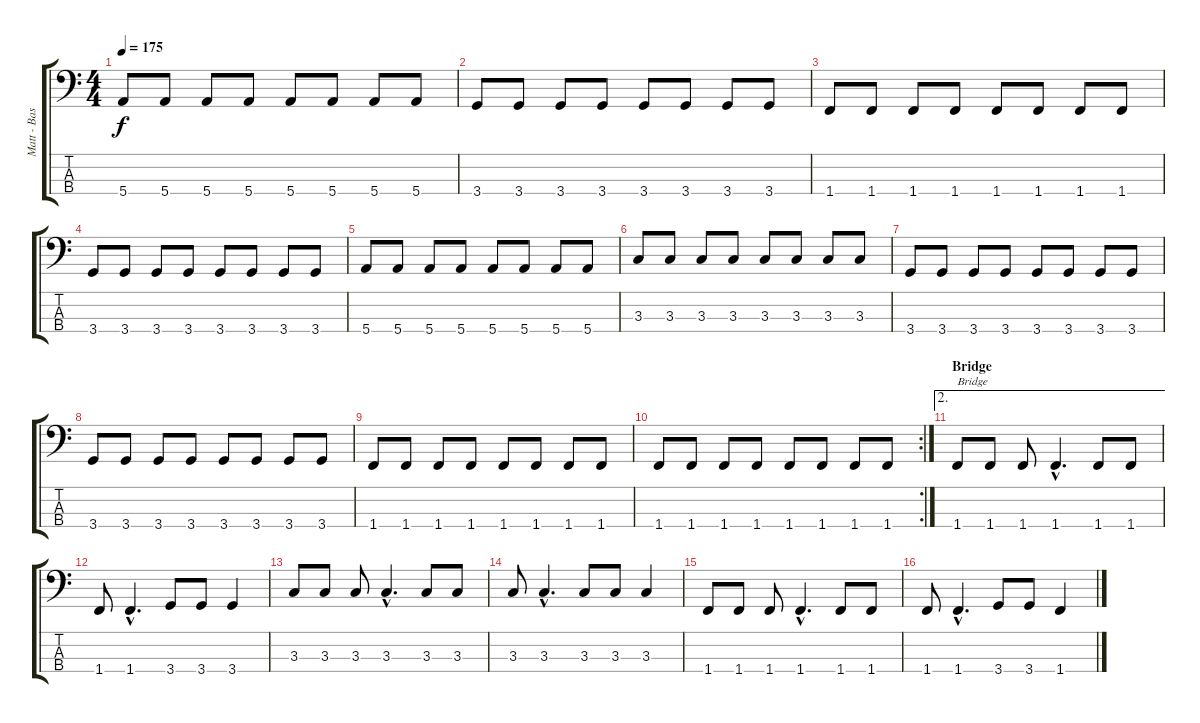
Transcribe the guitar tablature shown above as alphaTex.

\track ("Matt - Bass" "Matt - Bas") {instrument electricbassfinger}
\staff {score tabs}
\tuning (G2 D2 A1 E1) {hide}
\ts (4 4)
\tempo 175
\clef f4
\ks c
5.4.8{dy f} 5.4.8 5.4.8 5.4.8 5.4.8 5.4.8 5.4.8 5.4.8 |
3.4.8 3.4.8 3.4.8 3.4.8 3.4.8 3.4.8 3.4.8 3.4.8 |
1.4.8 1.4.8 1.4.8 1.4.8 1.4.8 1.4.8 1.4.8 1.4.8 |
3.4.8 3.4.8 3.4.8 3.4.8 3.4.8 3.4.8 3.4.8 3.4.8 |
5.4.8 5.4.8 5.4.8 5.4.8 5.4.8 5.4.8 5.4.8 5.4.8 |
3.3.8 3.3.8 3.3.8 3.3.8 3.3.8 3.3.8 3.3.8 3.3.8 |
3.4.8 3.4.8 3.4.8 3.4.8 3.4.8 3.4.8 3.4.8 3.4.8 |
3.4.8 3.4.8 3.4.8 3.4.8 3.4.8 3.4.8 3.4.8 3.4.8 |
1.4.8 1.4.8 1.4.8 1.4.8 1.4.8 1.4.8 1.4.8 1.4.8 |
\rc 2
1.4.8 1.4.8 1.4.8 1.4.8 1.4.8 1.4.8 1.4.8 1.4.8 |
\ae 2
\section ("" "Bridge")
1.4.8{txt "Bridge"} 1.4.8 1.4.8 1.4{hac}.4{d} 1.4.8 1.4.8 |
1.4.8 1.4{hac}.4{d} 3.4.8 3.4.8 3.4.4 |
3.3.8 3.3.8 3.3.8 3.3{hac}.4{d} 3.3.8 3.3.8 |
3.3.8 3.3{hac}.4{d} 3.3.8 3.3.8 3.3.4 |
1.4.8 1.4.8 1.4.8 1.4{hac}.4{d} 1.4.8 1.4.8 |
1.4.8 1.4{hac}.4{d} 3.4.8 3.4.8 1.4.4
